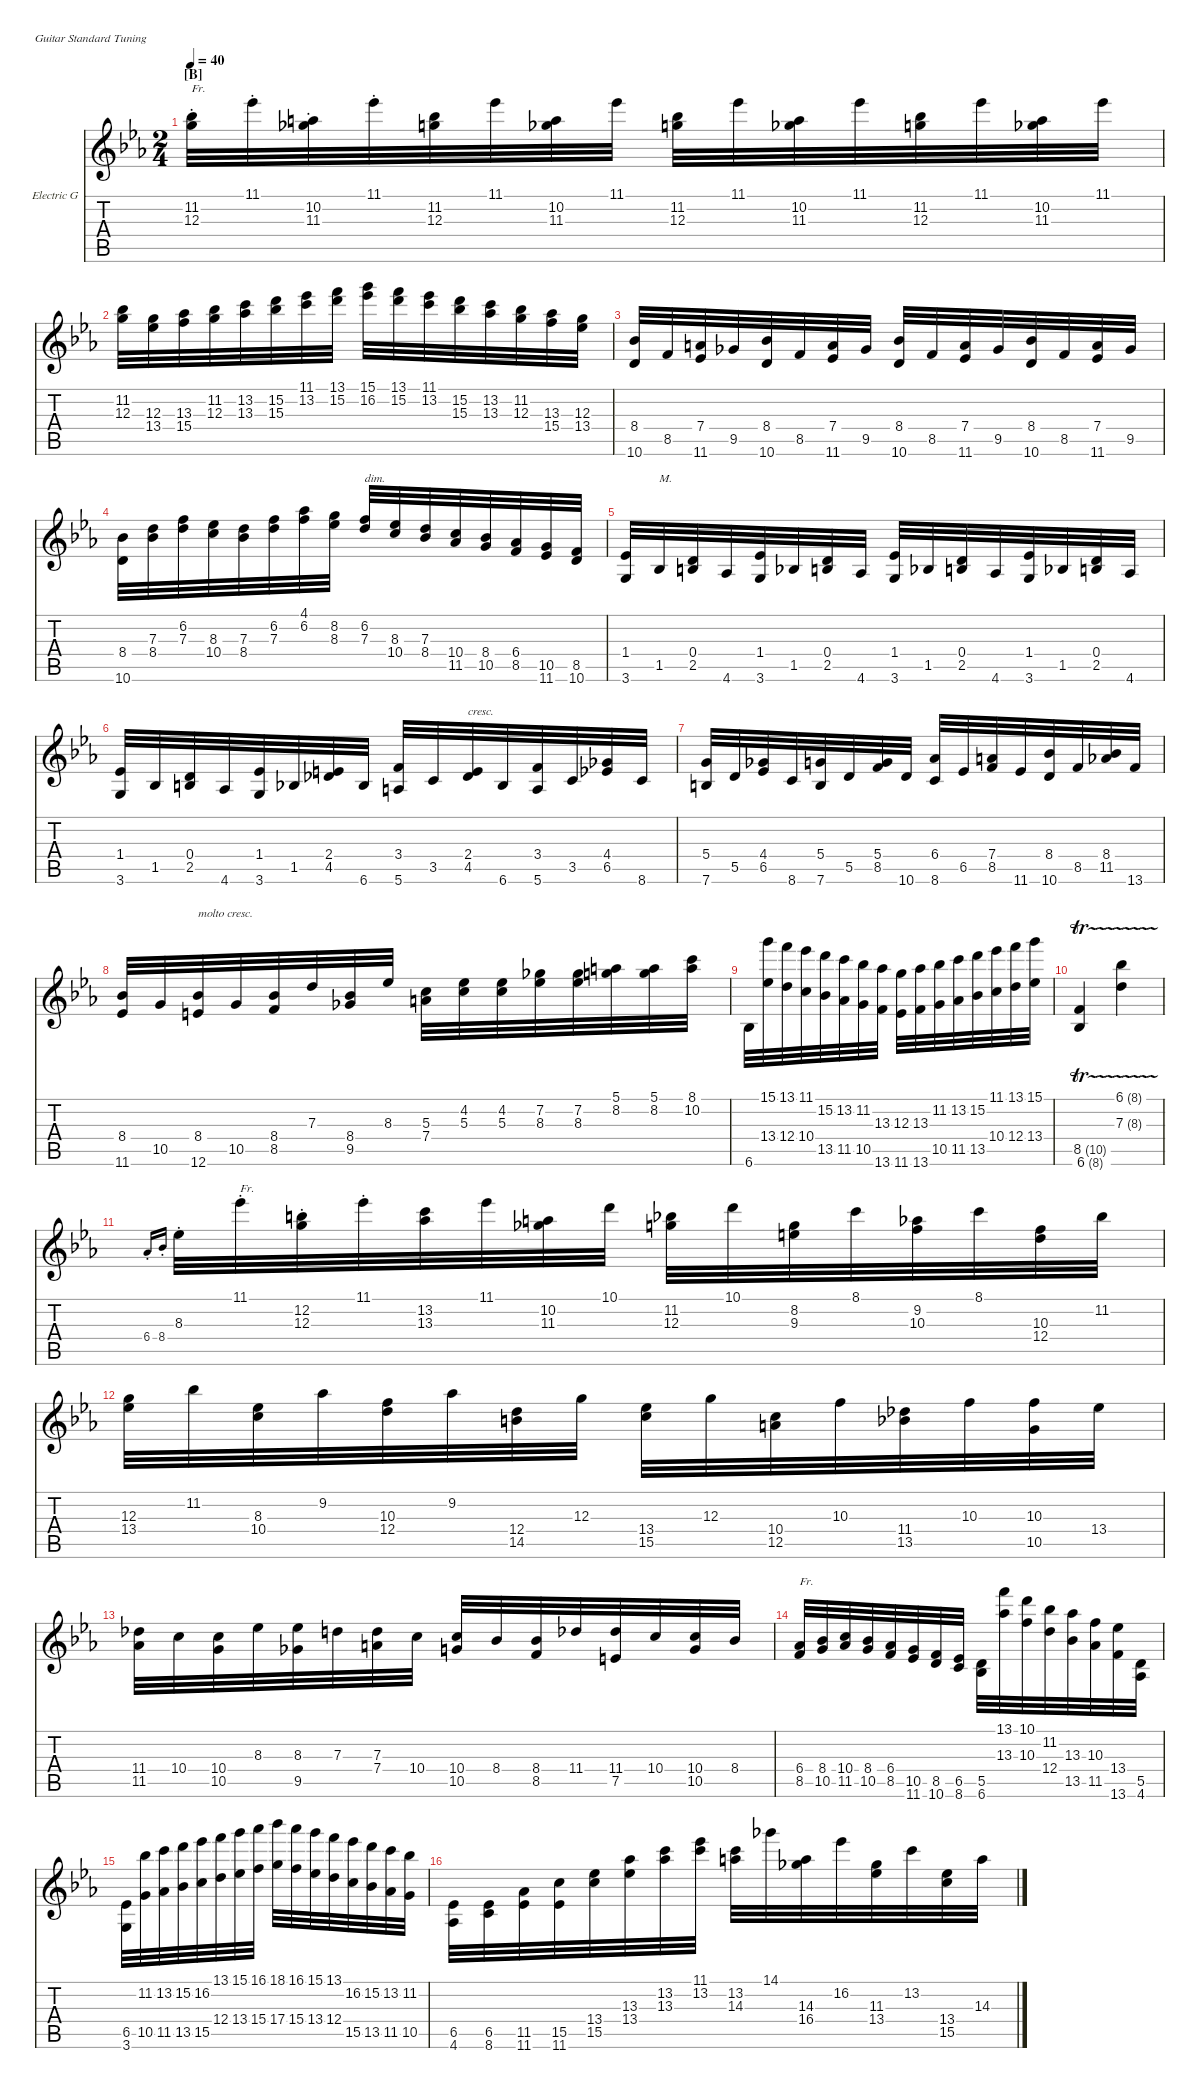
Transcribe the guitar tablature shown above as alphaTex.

\defaultSystemsLayout 4
\hideDynamics
\bracketExtendMode nobrackets
\firstSystemTrackNameOrientation horizontal
\otherSystemsTrackNameOrientation horizontal
\track ("Electric Guitar" "Electric G") {instrument distortionguitar}
\staff {score tabs}
\tuning (E4 B3 G3 D3 A2 E2)
\ts (2 4)
\section ("B" "")
\tempo 40
\clef g2
\scale
1.06936
\ks cminor
(12.3{st} 11.2{st}).32{txt "Fr." dy mf} 11.1{st}.32 (11.3{st} 10.2{st}).32 11.1{st}.32 (12.3 11.2).32 11.1.32 (11.3 10.2).32 11.1.32{beam split} (12.3 11.2).32 11.1.32 (11.3 10.2).32 11.1.32 (12.3 11.2).32 11.1.32 (11.3 10.2).32 11.1.32 |
\scale
0.930643 (12.3 11.2).32 (13.4 12.3).32 (15.4 13.3).32 (12.3 11.2).32 (13.3 13.2).32 (15.3 15.2).32 (13.2 11.1).32 (15.2 13.1).32{beam split} (16.2 15.1).32 (15.2 13.1).32 (13.2 11.1).32 (15.3 15.2).32 (13.3 13.2).32 (12.3 11.2).32 (15.4 13.3).32 (13.4 12.3).32 |
\scale
1.06936 (10.6 8.4).32 8.5.32 (11.6 7.4).32 9.5.32 (10.6 8.4).32 8.5.32 (11.6 7.4).32 9.5.32{beam split} (10.6 8.4).32 8.5.32 (11.6 7.4).32 9.5.32{beam merge} (10.6 8.4).32 8.5.32 (11.6 7.4).32 9.5.32 |
\scale
0.930643 (10.6 8.4).32 (8.4 7.3).32 (7.3 6.2).32 (10.4 8.3).32 (8.4 7.3).32 (7.3 6.2).32 (6.2 4.1).32 (8.3 8.2).32{beam split} (7.3 6.2).32{txt "dim."} (10.4 8.3).32 (8.4 7.3).32 (11.5 10.4).32 (10.5 8.4).32 (8.5 6.4).32 (11.6 10.5).32 (10.6 8.5).32 |
\scale
1.06936 (3.6 1.4).32 1.5.32{txt "M."} (2.5 0.4).32 4.6.32 (3.6 1.4).32 1.5.32 (2.5 0.4).32 4.6.32{beam split} (3.6 1.4).32 1.5.32 (2.5 0.4).32 4.6.32 (3.6 1.4).32 1.5.32 (2.5 0.4).32 4.6.32 |
\scale
0.930643 (3.6 1.4).32 1.5.32 (2.5 0.4).32 4.6.32 (3.6 1.4).32 1.5.32 (4.5 2.4).32 6.6.32{beam split} (5.6 3.4).32 3.5.32 (4.5 2.4).32{txt "cresc."} 6.6.32 (5.6 3.4).32 3.5.32 (6.5 4.4).32 8.6.32 |
\scale
1.06936 (7.6 5.4).32 5.5.32 (6.5 4.4).32 8.6.32 (7.6 5.4).32 5.5.32 (8.5 5.4).32 10.6.32{beam split} (8.6 6.4).32 6.5.32 (8.5 7.4).32 11.6.32 (10.6 8.4).32 8.5.32 (11.5 8.4).32 13.6.32 |
\scale
0.930643 (8.4 11.6).32 10.5.32 (12.6 8.4).32{txt "molto cresc."} 10.5.32 (8.5 8.4).32 7.3.32 (9.5 8.4).32{beam merge} 8.3.32{beam split} (7.4 5.3).32 (5.3 4.2).32 (5.3 4.2).32 (8.3 7.2).32 (8.3 7.2).32 (8.2 5.1).32 (8.2 5.1).32 (10.2 8.1).32 |
\scale
1.06936 6.6.32 (15.1 13.4).32 (12.4 13.1).32 (10.4 11.1).32 (13.5 15.2).32 (11.5 13.2).32 (10.5 11.2).32 (13.6 13.3).32{beam split} (11.6 12.3).32 (13.6 13.3).32 (10.5 11.2).32 (11.5 13.2).32 (13.5 15.2).32 (10.4 11.1).32 (12.4 13.1).32 (13.4 15.1).32 |
\scale
0.930643 (6.6{tr (8 16)} 8.5{tr (10 16)}).4 (7.3{tr (8 16)} 6.1{tr (8 16)}).4 |
\scale
1.06936 6.4{st}.16{gr onbeat} 8.4{st}.16{gr onbeat} 8.3{st}.32 11.1{st}.32{txt "Fr."} (12.3{st} 12.2{st}).32 11.1{st}.32 (13.3 13.2).32 11.1.32 (11.3 10.2).32 10.1.32{beam split} (12.3 11.2).32 10.1.32 (9.3 8.2).32 8.1.32 (10.3 9.2).32 8.1.32 (12.4 10.3).32 11.2.32 |
\scale
0.930643 (13.4 12.3).32 11.2.32 (10.4 8.3).32 9.2.32 (12.4 10.3).32 9.2.32 (14.5 12.4).32 12.3.32{beam split} (15.5 13.4).32 12.3.32 (12.5 10.4).32 10.3.32 (13.5 11.4).32 10.3.32 (10.5 10.3).32 13.4.32 |
\scale
1.06936 (11.5 11.4).32 10.4.32 (10.5 10.4).32 8.3.32 (9.5 8.3).32 7.3.32 (7.4 7.3).32 10.4.32{beam split} (10.5 10.4).32 8.4.32 (8.5 8.4).32 11.4.32 (7.5 11.4).32 10.4.32 (10.4 10.5).32 8.4.32 |
\scale
0.930643 (8.5 6.4).32{txt "Fr."} (10.5 8.4).32 (11.5 10.4).32 (10.5 8.4).32 (8.5 6.4).32 (11.6 10.5).32 (10.6 8.5).32 (8.6 6.5).32{beam split} (6.6 5.5).32{beam merge} (13.3 13.1).32 (10.3 10.1).32 (12.4 11.2).32 (13.5 13.3).32 (11.5 10.3).32 (13.6 13.4).32 (4.6 5.5).32 |
\scale
1.06936 (3.6 6.5).32 (10.5 11.2).32 (11.5 13.2).32 (13.5 15.2).32 (15.5 16.2).32 (12.4 13.1).32 (13.4 15.1).32 (15.4 16.1).32{beam split} (17.4 18.1).32 (15.4 16.1).32 (13.4 15.1).32 (12.4 13.1).32 (15.5 16.2).32 (13.5 15.2).32 (11.5 13.2).32 (10.5 11.2).32 |
\scale
0.930643 (4.6 6.5).32 (8.6 6.5).32 (11.5 11.6).32 (15.5 11.6).32 (13.4 15.5).32 (13.3 13.4).32 (13.2 13.3).32 (13.2 11.1).32{beam split} (14.3 13.2).32 14.1.32 (14.3 16.4).32 16.2.32 (13.4 11.3).32 13.2.32 (15.5 13.4).32 14.3.32
